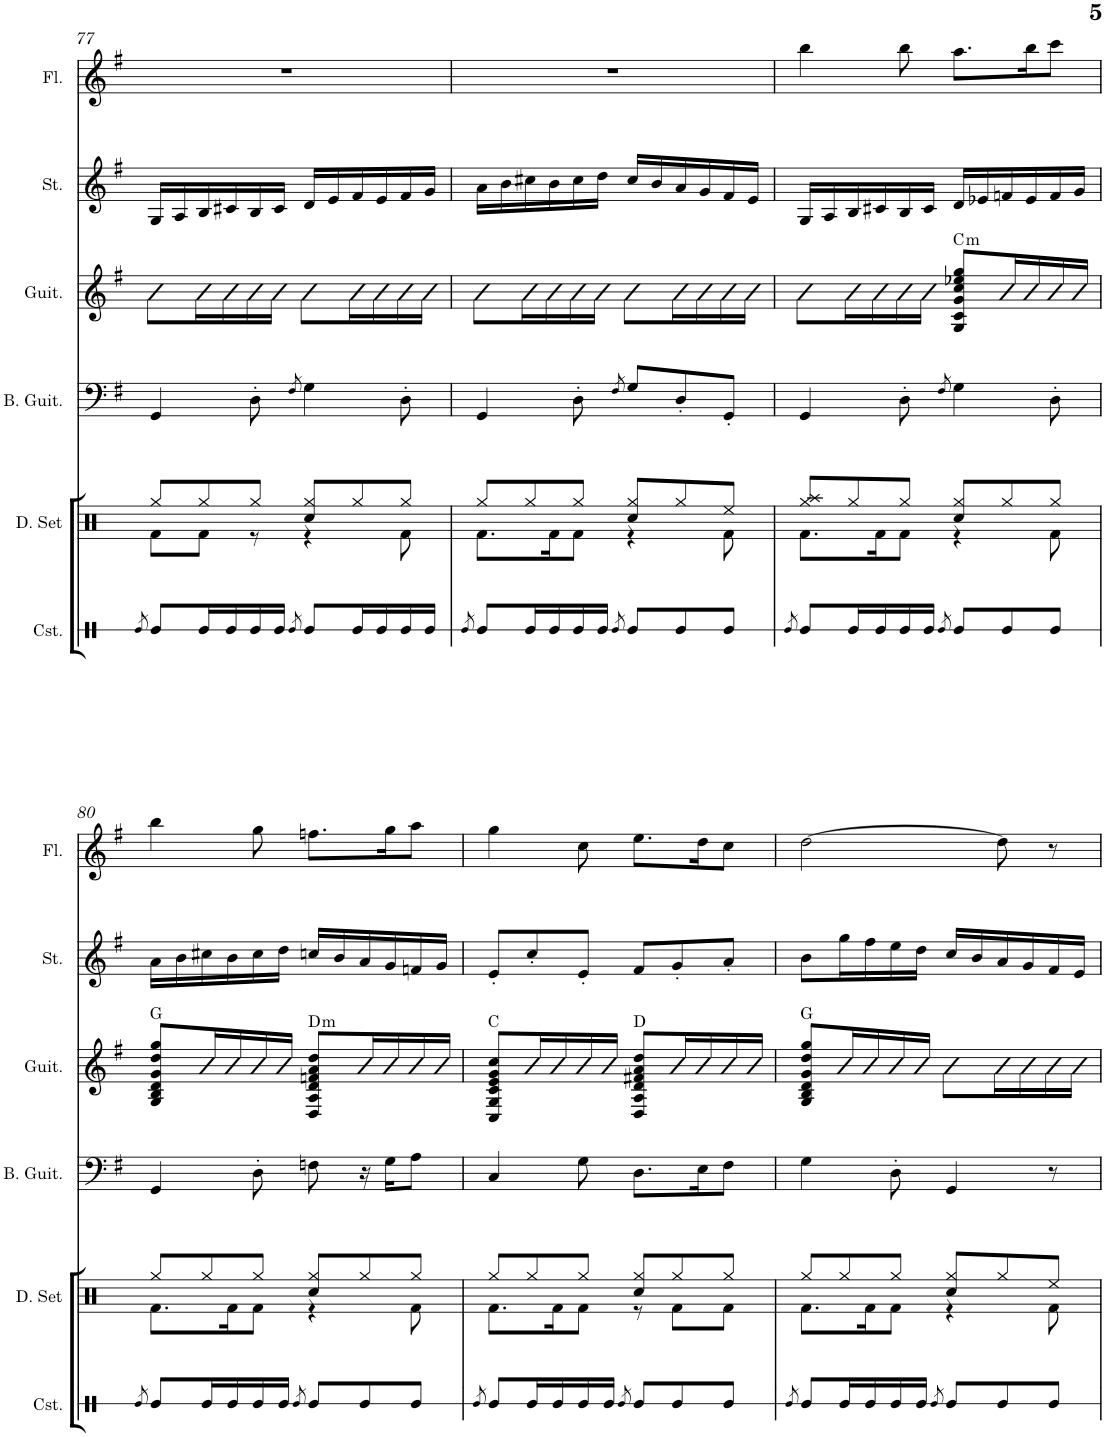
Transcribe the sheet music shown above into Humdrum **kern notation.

**kern	**kern	**kern	**harte	**kern	**kern
*part4	*part3	*part3	*part3	*part2	*part1
*staff5	*staff4	*staff3	*	*staff2	*staff1
*I"Bass Guitar	*I"Guitar	*	*	*I"Strings	*I"Flute
*I'B. Guit.	*I'Guit.	*	*	*I'St.	*I'Fl.
!!LO:PB:g=z
*clefF4	*	*clefG2	*	*clefG2	*clefG2
*Trd7c12	*Trd7c12	*Trd7c12	*	*	*
*k[f#]	*k[f#]	*k[f#]	*	*k[f#]	*k[f#]
*M6/8	*M6/8	*M6/8	*	*M6/8	*M6/8
=77	=77	=77	=77	=77	=77
*	*^	*^	*	*	*
4GG/	8G\ 8B\ 8d\ 8g\ 8dd\ 8gg\L	8G\ 8B\ 8d\ 8g\ 8dd\ 8gg\L	8G\ 8B\ 8d\ 8g\ 8dd\ 8gg\L	8G 8B 8d 8g 8dd 8ggL	.	16G/LL	2.r
.	.	.	.	.	.	16A/	.
.	16G\ 16B\ 16d\ 16g\ 16dd\ 16gg\L	16G\ 16B\ 16d\ 16g\ 16dd\ 16gg\L	16G\ 16B\ 16d\ 16g\ 16dd\ 16gg\L	16G 16B 16d 16g 16dd 16ggL	.	16B/	.
.	16G\ 16B\ 16d\ 16g\ 16dd\ 16gg\	16G\ 16B\ 16d\ 16g\ 16dd\ 16gg\	16G\ 16B\ 16d\ 16g\ 16dd\ 16gg\	16G 16B 16d 16g 16dd 16gg	.	16c#X/	.
8D'\	16G\ 16B\ 16d\ 16g\ 16dd\ 16gg\	16G\ 16B\ 16d\ 16g\ 16dd\ 16gg\	16G\ 16B\ 16d\ 16g\ 16dd\ 16gg\	16G 16B 16d 16g 16dd 16gg	.	16B/	.
.	16G\ 16B\ 16d\ 16g\ 16dd\ 16gg\JJ	16G\ 16B\ 16d\ 16g\ 16dd\ 16gg\JJ	16G\ 16B\ 16d\ 16g\ 16dd\ 16gg\JJ	16G 16B 16d 16g 16dd 16ggJJ	.	16c#/JJ	.
8qF#/	.	.	.	.	.	.	.
4G\	8G\ 8B\ 8d\ 8g\ 8dd\ 8gg\L	8G\ 8B\ 8d\ 8g\ 8dd\ 8gg\L	8G\ 8B\ 8d\ 8g\ 8dd\ 8gg\L	8G 8B 8d 8g 8dd 8ggL	.	16d/LL	.
.	.	.	.	.	.	16e/	.
.	16G\ 16B\ 16d\ 16g\ 16dd\ 16gg\L	16G\ 16B\ 16d\ 16g\ 16dd\ 16gg\L	16G\ 16B\ 16d\ 16g\ 16dd\ 16gg\L	16G 16B 16d 16g 16dd 16ggL	.	16f#/	.
.	16G\ 16B\ 16d\ 16g\ 16dd\ 16gg\	16G\ 16B\ 16d\ 16g\ 16dd\ 16gg\	16G\ 16B\ 16d\ 16g\ 16dd\ 16gg\	16G 16B 16d 16g 16dd 16gg	.	16e/	.
8D'\	16G\ 16B\ 16d\ 16g\ 16dd\ 16gg\	16G\ 16B\ 16d\ 16g\ 16dd\ 16gg\	16G\ 16B\ 16d\ 16g\ 16dd\ 16gg\	16G 16B 16d 16g 16dd 16gg	.	16f#/	.
.	16G\ 16B\ 16d\ 16g\ 16dd\ 16gg\JJ	16G\ 16B\ 16d\ 16g\ 16dd\ 16gg\JJ	16G\ 16B\ 16d\ 16g\ 16dd\ 16gg\JJ	16G 16B 16d 16g 16dd 16ggJJ	.	16g/JJ	.
=78	=78	=78	=78	=78	=78	=78	=78
4GG/	8G\ 8B\ 8d\ 8g\ 8dd\ 8gg\L	8G\ 8B\ 8d\ 8g\ 8dd\ 8gg\L	8G\ 8B\ 8d\ 8g\ 8dd\ 8gg\L	8G 8B 8d 8g 8dd 8ggL	.	16a\LL	2.r
.	.	.	.	.	.	16b\	.
.	16G\ 16B\ 16d\ 16g\ 16dd\ 16gg\L	16G\ 16B\ 16d\ 16g\ 16dd\ 16gg\L	16G\ 16B\ 16d\ 16g\ 16dd\ 16gg\L	16G 16B 16d 16g 16dd 16ggL	.	16cc#X\	.
.	16G\ 16B\ 16d\ 16g\ 16dd\ 16gg\	16G\ 16B\ 16d\ 16g\ 16dd\ 16gg\	16G\ 16B\ 16d\ 16g\ 16dd\ 16gg\	16G 16B 16d 16g 16dd 16gg	.	16b\	.
8D'\	16G\ 16B\ 16d\ 16g\ 16dd\ 16gg\	16G\ 16B\ 16d\ 16g\ 16dd\ 16gg\	16G\ 16B\ 16d\ 16g\ 16dd\ 16gg\	16G 16B 16d 16g 16dd 16gg	.	16cc#\	.
.	16G\ 16B\ 16d\ 16g\ 16dd\ 16gg\JJ	16G\ 16B\ 16d\ 16g\ 16dd\ 16gg\JJ	16G\ 16B\ 16d\ 16g\ 16dd\ 16gg\JJ	16G 16B 16d 16g 16dd 16ggJJ	.	16dd\JJ	.
8qF#/	.	.	.	.	.	.	.
8G/L	8G\ 8B\ 8d\ 8g\ 8dd\ 8gg\L	8G\ 8B\ 8d\ 8g\ 8dd\ 8gg\L	8G\ 8B\ 8d\ 8g\ 8dd\ 8gg\L	8G 8B 8d 8g 8dd 8ggL	.	16cc#/LL	.
.	.	.	.	.	.	16b/	.
8D'/	16G\ 16B\ 16d\ 16g\ 16dd\ 16gg\L	16G\ 16B\ 16d\ 16g\ 16dd\ 16gg\L	16G\ 16B\ 16d\ 16g\ 16dd\ 16gg\L	16G 16B 16d 16g 16dd 16ggL	.	16a/	.
.	16G\ 16B\ 16d\ 16g\ 16dd\ 16gg\	16G\ 16B\ 16d\ 16g\ 16dd\ 16gg\	16G\ 16B\ 16d\ 16g\ 16dd\ 16gg\	16G 16B 16d 16g 16dd 16gg	.	16g/	.
8GG'/J	16G\ 16B\ 16d\ 16g\ 16dd\ 16gg\	16G\ 16B\ 16d\ 16g\ 16dd\ 16gg\	16G\ 16B\ 16d\ 16g\ 16dd\ 16gg\	16G 16B 16d 16g 16dd 16gg	.	16f#/	.
.	16G\ 16B\ 16d\ 16g\ 16dd\ 16gg\JJ	16G\ 16B\ 16d\ 16g\ 16dd\ 16gg\JJ	16G\ 16B\ 16d\ 16g\ 16dd\ 16gg\JJ	16G 16B 16d 16g 16dd 16ggJJ	.	16e/JJ	.
=79	=79	=79	=79	=79	=79	=79	=79
4GG/	8G\ 8B\ 8d\ 8g\ 8dd\ 8gg\L	8G\ 8B\ 8d\ 8g\ 8dd\ 8gg\L	8G\ 8B\ 8d\ 8g\ 8dd\ 8gg\L	8G 8B 8d 8g 8dd 8ggL	.	16G/LL	4bb\
.	.	.	.	.	.	16A/	.
.	16G\ 16B\ 16d\ 16g\ 16dd\ 16gg\L	16G\ 16B\ 16d\ 16g\ 16dd\ 16gg\L	16G\ 16B\ 16d\ 16g\ 16dd\ 16gg\L	16G 16B 16d 16g 16dd 16ggL	.	16B/	.
.	16G\ 16B\ 16d\ 16g\ 16dd\ 16gg\	16G\ 16B\ 16d\ 16g\ 16dd\ 16gg\	16G\ 16B\ 16d\ 16g\ 16dd\ 16gg\	16G 16B 16d 16g 16dd 16gg	.	16c#X/	.
8D'\	16G\ 16B\ 16d\ 16g\ 16dd\ 16gg\	16G\ 16B\ 16d\ 16g\ 16dd\ 16gg\	16G\ 16B\ 16d\ 16g\ 16dd\ 16gg\	16G 16B 16d 16g 16dd 16gg	.	16B/	8bb\
.	16G\ 16B\ 16d\ 16g\ 16dd\ 16gg\JJ	16G\ 16B\ 16d\ 16g\ 16dd\ 16gg\JJ	16G\ 16B\ 16d\ 16g\ 16dd\ 16gg\JJ	16G 16B 16d 16g 16dd 16ggJJ	.	16c#/JJ	.
8qF#/	.	.	.	.	.	.	.
!	!	!	!	!	!LO:H:kt=m	!	!
4G\	8G\ 8c\ 8g\ 8cc\ 8ee-\ 8gg\L	8ryy	8G/ 8c/ 8g/ 8cc/ 8ee-X/ 8gg/L	8ryy	C:min	16d/LL	8.aa\L
.	.	.	.	.	.	16e-X/	.
.	16G\ 16B\ 16d\ 16g\ 16dd\ 16gg\L	16G\ 16c\ 16g\ 16cc\ 16ee-\ 16gg\LL	16G/ 16B/ 16d/ 16g/ 16dd/ 16gg/L	16G 16c 16g 16cc 16ee- 16ggLL	.	16fn/	.
.	16G\ 16B\ 16d\ 16g\ 16dd\ 16gg\	16G\ 16c\ 16g\ 16cc\ 16ee-\ 16gg\	16G/ 16B/ 16d/ 16g/ 16dd/ 16gg/	16G 16c 16g 16cc 16ee- 16gg	.	16e-/	16bb\K
8D'\	16G\ 16B\ 16d\ 16g\ 16dd\ 16gg\	16G\ 16c\ 16g\ 16cc\ 16ee-\ 16gg\	16G/ 16B/ 16d/ 16g/ 16dd/ 16gg/	16G 16c 16g 16cc 16ee- 16gg	.	16f/	8ccc\J
.	16G\ 16B\ 16d\ 16g\ 16dd\ 16gg\JJ	16G\ 16c\ 16g\ 16cc\ 16ee-\ 16gg\JJ	16G/ 16B/ 16d/ 16g/ 16dd/ 16gg/JJ	16G 16c 16g 16cc 16ee- 16ggJJ	.	16g/JJ	.
!!LO:LB:g=z
=80	=80	=80	=80	=80	=80	=80	=80
4GG/	8G\ 8B\ 8d\ 8g\ 8dd\ 8gg\L	8ryy	8G/ 8B/ 8d/ 8g/ 8dd/ 8gg/L	8ryy	G:maj	16a\LL	4bb\
.	.	.	.	.	.	16b\	.
.	16G\ 16B\ 16d\ 16g\ 16dd\ 16gg\L	16G\ 16B\ 16d\ 16g\ 16dd\ 16gg\LL	16G/ 16B/ 16d/ 16g/ 16dd/ 16gg/L	16G 16B 16d 16g 16dd 16ggLL	.	16cc#X\	.
.	16G\ 16B\ 16d\ 16g\ 16dd\ 16gg\	16G\ 16B\ 16d\ 16g\ 16dd\ 16gg\	16G/ 16B/ 16d/ 16g/ 16dd/ 16gg/	16G 16B 16d 16g 16dd 16gg	.	16b\	.
8D'\	16G\ 16B\ 16d\ 16g\ 16dd\ 16gg\	16G\ 16B\ 16d\ 16g\ 16dd\ 16gg\	16G/ 16B/ 16d/ 16g/ 16dd/ 16gg/	16G 16B 16d 16g 16dd 16gg	.	16cc#\	8gg\
.	16G\ 16B\ 16d\ 16g\ 16dd\ 16gg\JJ	16G\ 16B\ 16d\ 16g\ 16dd\ 16gg\JJ	16G/ 16B/ 16d/ 16g/ 16dd/ 16gg/JJ	16G 16B 16d 16g 16dd 16ggJJ	.	16dd\JJ	.
!	!	!	!	!	!LO:H:kt=m	!	!
8Fn\	8A\ 8D\ 8f\ 8d\ 8a\ 8dd\L	8ryy	8D/ 8A/ 8d/ 8fn/ 8a/ 8dd/L	8ryy	D:min	16ccn/LL	8.ffn\L
.	.	.	.	.	.	16b/	.
16r	16G\ 16B\ 16d\ 16g\ 16dd\ 16gg\L	16D\ 16A\ 16d\ 16f\ 16a\ 16dd\LL	16G/ 16B/ 16d/ 16g/ 16dd/ 16gg/L	16D 16A 16d 16f 16a 16ddLL	.	16a/	.
16G\KL	16G\ 16B\ 16d\ 16g\ 16dd\ 16gg\	16D\ 16A\ 16d\ 16f\ 16a\ 16dd\	16G/ 16B/ 16d/ 16g/ 16dd/ 16gg/	16D 16A 16d 16f 16a 16dd	.	16g/	16gg\K
8A\J	16G\ 16B\ 16d\ 16g\ 16dd\ 16gg\	16D\ 16A\ 16d\ 16f\ 16a\ 16dd\	16G/ 16B/ 16d/ 16g/ 16dd/ 16gg/	16D 16A 16d 16f 16a 16dd	.	16fn/	8aa\J
.	16G\ 16B\ 16d\ 16g\ 16dd\ 16gg\JJ	16D\ 16A\ 16d\ 16f\ 16a\ 16dd\JJ	16G/ 16B/ 16d/ 16g/ 16dd/ 16gg/JJ	16D 16A 16d 16f 16a 16ddJJ	.	16g/JJ	.
=81	=81	=81	=81	=81	=81	=81	=81
4C/	8G\ 8C\ 8c\ 8e\ 8g\ 8cc\L	8ryy	8C/ 8G/ 8c/ 8e/ 8g/ 8cc/L	8ryy	C:maj	8e'/L	4gg\
.	16F\ 16A\ 16c\ 16f\ 16cc\ 16ee\L	16G\ 16C\ 16c\ 16e\ 16g\ 16cc\LL	16Fn/ 16A/ 16c/ 16fn/ 16cc/ 16ee/L	16C 16G 16c 16e 16g 16ccLL	.	8cc'/	.
.	16F\ 16A\ 16c\ 16f\ 16cc\ 16ee\	16C\ 16G\ 16c\ 16e\ 16g\ 16cc\	16F/ 16A/ 16c/ 16f/ 16cc/ 16ee/	16C 16G 16c 16e 16g 16cc	.	.	.
8G\	16F\ 16A\ 16c\ 16f\ 16cc\ 16ee\	16C\ 16G\ 16c\ 16e\ 16g\ 16cc\	16F/ 16A/ 16c/ 16f/ 16cc/ 16ee/	16C 16G 16c 16e 16g 16cc	.	8e'/J	8cc\
.	16F\ 16A\ 16c\ 16f\ 16cc\ 16ee\JJ	16C\ 16G\ 16c\ 16e\ 16g\ 16cc\JJ	16F/ 16A/ 16c/ 16f/ 16cc/ 16ee/JJ	16C 16G 16c 16e 16g 16ccJJ	.	.	.
8.D\L	8A\ 8D\ 8d\ 8f#\ 8a\ 8dd\L	8ryy	8D/ 8A/ 8d/ 8f#X/ 8a/ 8dd/L	8ryy	D:maj	8f#/L	8.ee\L
.	16G\ 16B\ 16g\ 16d\ 16dd\ 16gg\L	16f#\ 16D\ 16A\ 16d\ 16a\ 16dd\LL	16G/ 16B/ 16d/ 16g/ 16dd/ 16gg/L	16D 16A 16d 16f# 16a 16ddLL	.	8g'/	.
16E\K	16G\ 16B\ 16g\ 16d\ 16dd\ 16gg\	16D\ 16f#\ 16A\ 16d\ 16a\ 16dd\	16G/ 16B/ 16d/ 16g/ 16dd/ 16gg/	16D 16A 16d 16f# 16a 16dd	.	.	16dd\K
8F#\J	16G\ 16B\ 16g\ 16d\ 16dd\ 16gg\	16D\ 16f#\ 16A\ 16d\ 16a\ 16dd\	16G/ 16B/ 16d/ 16g/ 16dd/ 16gg/	16D 16A 16d 16f# 16a 16dd	.	8a'/J	8cc\J
.	16G\ 16B\ 16g\ 16d\ 16dd\ 16gg\JJ	16D\ 16f#\ 16A\ 16d\ 16a\ 16dd\JJ	16G/ 16B/ 16d/ 16g/ 16dd/ 16gg/JJ	16D 16A 16d 16f# 16a 16ddJJ	.	.	.
=82	=82	=82	=82	=82	=82	=82	=82
4G\	8G\ 8B\ 8d\ 8g\ 8dd\ 8gg\L	8ryy	8G/ 8B/ 8d/ 8g/ 8dd/ 8gg/L	8ryy	G:maj	8b\L	[2dd\
.	16G\ 16B\ 16d\ 16g\ 16dd\ 16gg\L	16G\ 16B\ 16d\ 16g\ 16dd\ 16gg\LL	16G/ 16B/ 16d/ 16g/ 16dd/ 16gg/L	16G 16B 16d 16g 16dd 16ggLL	.	16gg\L	.
.	16G\ 16B\ 16d\ 16g\ 16dd\ 16gg\	16G\ 16B\ 16d\ 16g\ 16dd\ 16gg\	16G/ 16B/ 16d/ 16g/ 16dd/ 16gg/	16G 16B 16d 16g 16dd 16gg	.	16ff#\	.
8D'\	16G\ 16B\ 16d\ 16g\ 16dd\ 16gg\	16G\ 16B\ 16d\ 16g\ 16dd\ 16gg\	16G/ 16B/ 16d/ 16g/ 16dd/ 16gg/	16G 16B 16d 16g 16dd 16gg	.	16ee\	.
.	16G\ 16B\ 16d\ 16g\ 16dd\ 16gg\JJ	16G\ 16B\ 16d\ 16g\ 16dd\ 16gg\JJ	16G/ 16B/ 16d/ 16g/ 16dd/ 16gg/JJ	16G 16B 16d 16g 16dd 16ggJJ	.	16dd\JJ	.
4GG/	8G\ 8B\ 8d\ 8g\ 8dd\ 8gg\L	8G\ 8B\ 8d\ 8g\ 8dd\ 8gg\L	8G\ 8B\ 8d\ 8g\ 8dd\ 8gg\L	8G 8B 8d 8g 8dd 8ggL	.	16cc/LL	.
.	.	.	.	.	.	16b/	.
.	16G\ 16B\ 16d\ 16g\ 16dd\ 16gg\L	16G\ 16B\ 16d\ 16g\ 16dd\ 16gg\L	16G\ 16B\ 16d\ 16g\ 16dd\ 16gg\L	16G 16B 16d 16g 16dd 16ggL	.	16a/	8dd\]
.	16G\ 16B\ 16d\ 16g\ 16dd\ 16gg\	16G\ 16B\ 16d\ 16g\ 16dd\ 16gg\	16G\ 16B\ 16d\ 16g\ 16dd\ 16gg\	16G 16B 16d 16g 16dd 16gg	.	16g/	.
8r	16G\ 16B\ 16d\ 16g\ 16dd\ 16gg\	16G\ 16B\ 16d\ 16g\ 16dd\ 16gg\	16G\ 16B\ 16d\ 16g\ 16dd\ 16gg\	16G 16B 16d 16g 16dd 16gg	.	16f#/	8r
.	16G\ 16B\ 16d\ 16g\ 16dd\ 16gg\JJ	16G\ 16B\ 16d\ 16g\ 16dd\ 16gg\JJ	16G\ 16B\ 16d\ 16g\ 16dd\ 16gg\JJ	16G 16B 16d 16g 16dd 16ggJJ	.	16e/JJ	.
*	*v	*v	*	*	*	*	*
*	*	*v	*v	*	*	*
=	=	=	=	=	=
*-	*-	*-	*-	*-	*-
